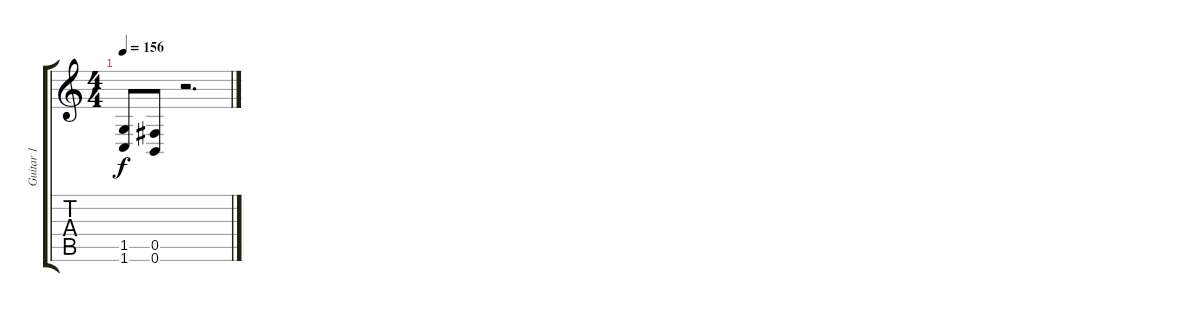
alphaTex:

\track ("Guitar 1" "Guitar 1") {instrument distortionguitar}
\staff {score tabs}
\tuning (Db4 Ab3 E3 B2 Gb2 B1) {hide}
\ts (4 4)
\tempo 156
\clef g2
\ks c
(1.5 1.6).8{dy f} (0.5 0.6).8 r.2{d}
